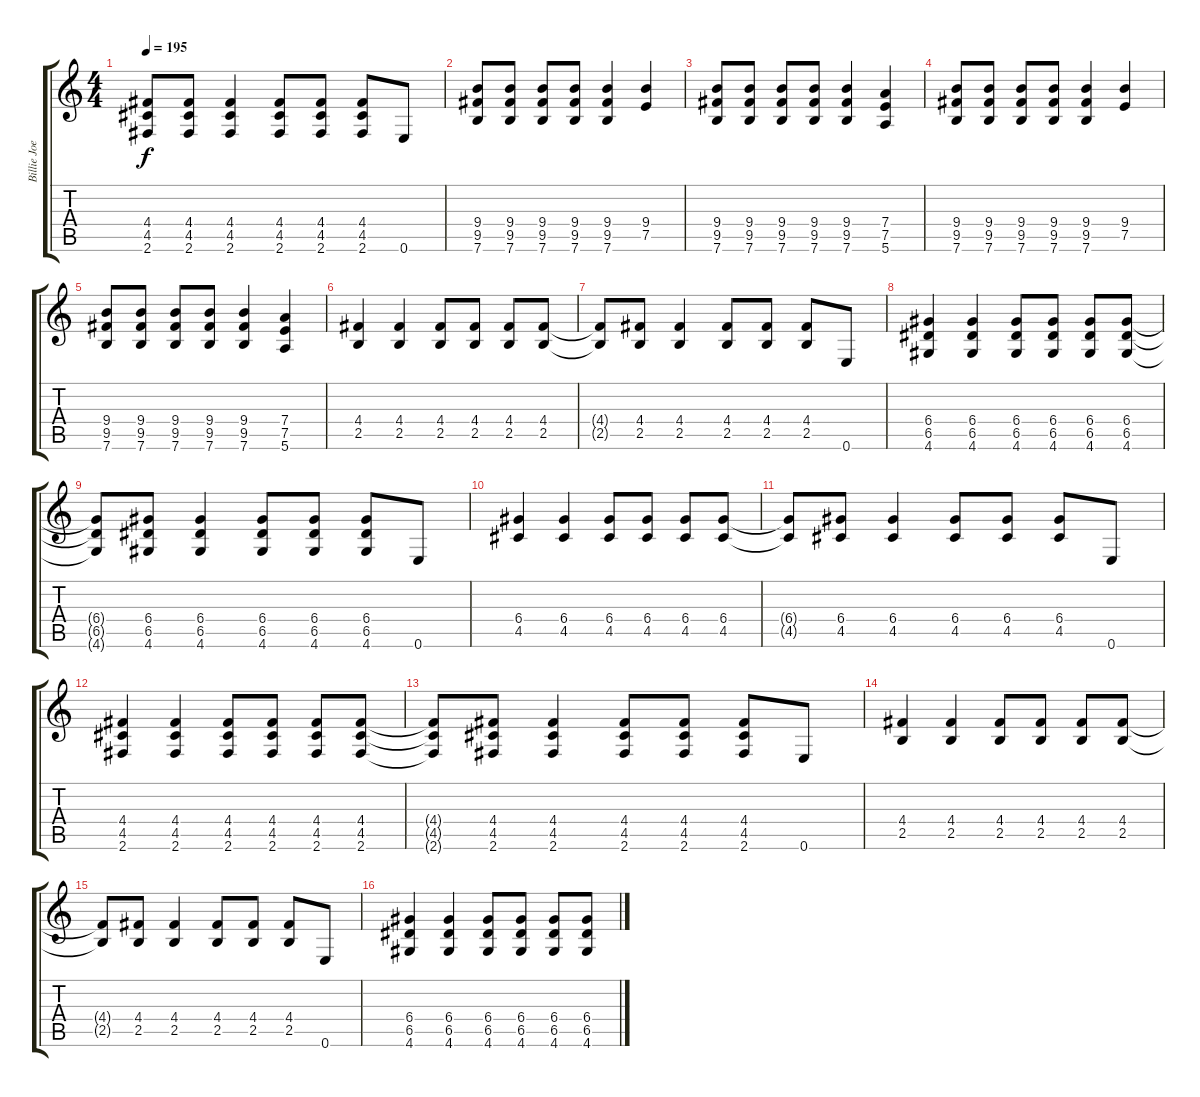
\track ("Billie Joe" "Billie Joe") {instrument overdrivenguitar}
\staff {score tabs}
\tuning (E4 B3 G3 D3 A2 E2) {hide}
\ts (4 4)
\tempo 195
\clef g2
\ks c
(4.4{t} 4.5{t} 2.6{t}).8{dy f} (4.4 4.5 2.6).8 (4.4 4.5 2.6).4 (4.4 4.5 2.6).8 (4.4 4.5 2.6).8 (4.4 4.5 2.6).8 0.6.8 |
(9.4 9.5 7.6).8 (9.4 9.5 7.6).8 (9.4 9.5 7.6).8 (9.4 9.5 7.6).8 (9.4 9.5 7.6).4 (9.4 7.5).4 |
(9.4 9.5 7.6).8 (9.4 9.5 7.6).8 (9.4 9.5 7.6).8 (9.4 9.5 7.6).8 (9.4 9.5 7.6).4 (7.4 7.5 5.6).4 |
(9.4 9.5 7.6).8 (9.4 9.5 7.6).8 (9.4 9.5 7.6).8 (9.4 9.5 7.6).8 (9.4 9.5 7.6).4 (9.4 7.5).4 |
(9.4 9.5 7.6).8 (9.4 9.5 7.6).8 (9.4 9.5 7.6).8 (9.4 9.5 7.6).8 (9.4 9.5 7.6).4 (7.4 7.5 5.6).4 |
(4.4 2.5).4 (4.4 2.5).4 (4.4 2.5).8 (4.4 2.5).8 (4.4 2.5).8 (4.4 2.5).8 |
(4.4{t} 2.5{t}).8 (4.4 2.5).8 (4.4 2.5).4 (4.4 2.5).8 (4.4 2.5).8 (4.4 2.5).8 0.6.8 |
(6.4 6.5 4.6).4 (6.4 6.5 4.6).4 (6.4 6.5 4.6).8 (6.4 6.5 4.6).8 (6.4 6.5 4.6).8 (6.4 6.5 4.6).8 |
(6.4{t} 6.5{t} 4.6{t}).8 (6.4 6.5 4.6).8 (6.4 6.5 4.6).4 (6.4 6.5 4.6).8 (6.4 6.5 4.6).8 (6.4 6.5 4.6).8 0.6.8 |
(6.4 4.5).4 (6.4 4.5).4 (6.4 4.5).8 (6.4 4.5).8 (6.4 4.5).8 (6.4 4.5).8 |
(6.4{t} 4.5{t}).8 (6.4 4.5).8 (6.4 4.5).4 (6.4 4.5).8 (6.4 4.5).8 (6.4 4.5).8 0.6.8 |
(4.4 4.5 2.6).4 (4.4 4.5 2.6).4 (4.4 4.5 2.6).8 (4.4 4.5 2.6).8 (4.4 4.5 2.6).8 (4.4 4.5 2.6).8 |
(4.4{t} 4.5{t} 2.6{t}).8 (4.4 4.5 2.6).8 (4.4 4.5 2.6).4 (4.4 4.5 2.6).8 (4.4 4.5 2.6).8 (4.4 4.5 2.6).8 0.6.8 |
(4.4 2.5).4 (4.4 2.5).4 (4.4 2.5).8 (4.4 2.5).8 (4.4 2.5).8 (4.4 2.5).8 |
(4.4{t} 2.5{t}).8 (4.4 2.5).8 (4.4 2.5).4 (4.4 2.5).8 (4.4 2.5).8 (4.4 2.5).8 0.6.8 |
(6.4 6.5 4.6).4 (6.4 6.5 4.6).4 (6.4 6.5 4.6).8 (6.4 6.5 4.6).8 (6.4 6.5 4.6).8 (6.4 6.5 4.6).8
